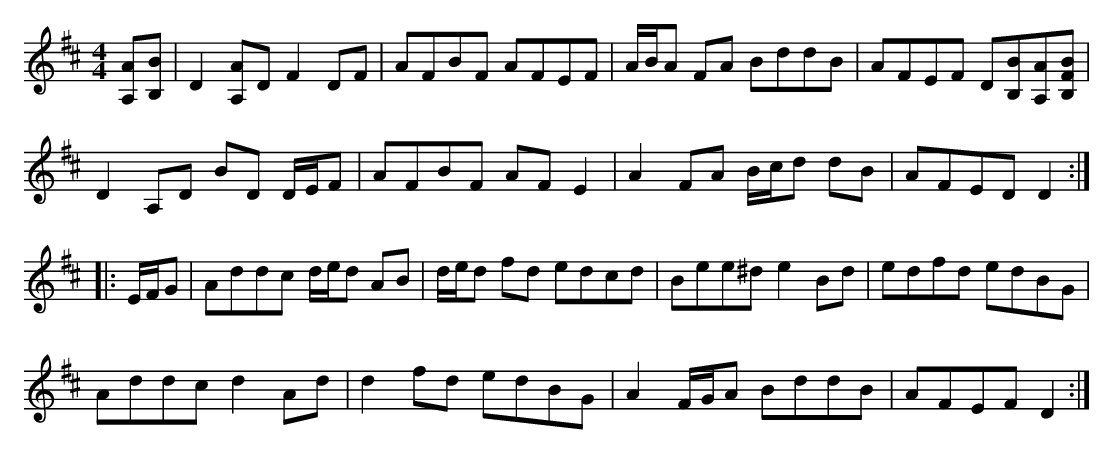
X:1
M:4/4
K:D
[A,A][B,B]|D2 [A,A]D F2 DF|AFBF AFEF|A/B/A FA BddB|AFEF D[B,B][A,A][B,FB]|
D2 A,D BD D/E/F|AFBF AF E2|A2 FA B/c/d dB|AFED D2:|
|:E/F/G|Addc d/e/d AB|d/e/d fd edcd|Bee^d e2 Bd|edfd edBG|
Addc d2 Ad|d2 fd edBG|A2 F/G/A BddB|AFEF D2:|
